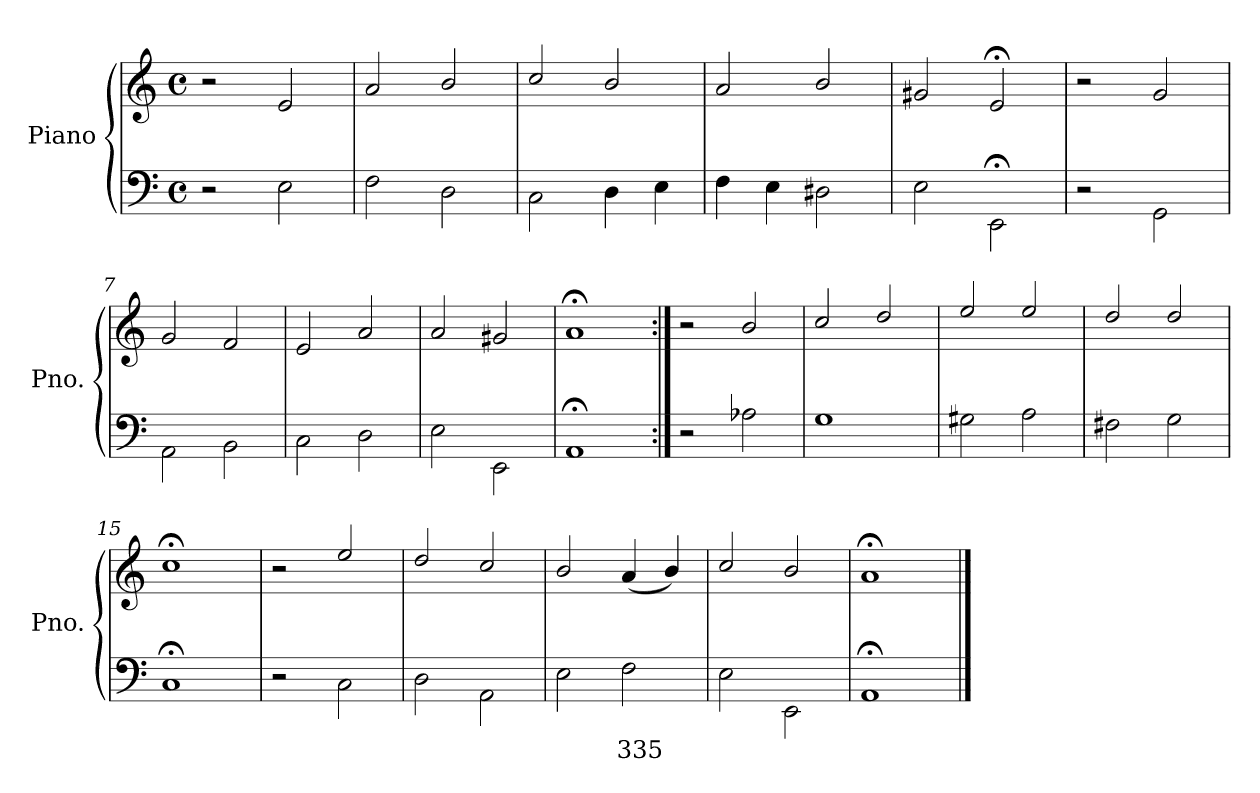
**kern	**text	**kern
*part1	*part1	*part1
*staff2	*staff2	*staff1
*I"Piano	*	*
*I'Pno.	*	*
*clefF4	*	*clefG2
*k[]	*	*k[]
*M4/4	*	*M4/4
*met(c)	*	*met(c)
=1	=1	=1
2r	.	2r
2E\	.	2e/
=2	=2	=2
2F\	.	2a/
2D\	.	2b/
=3	=3	=3
2C\	.	2cc/
4D\	.	2b/
4E\	.	.
=4	=4	=4
4F\	.	2a/
4E\	.	.
2D#X\	.	2b/
=5	=5	=5
2E\	.	2g#X/
2EE;\	.	2e;</
=6	=6	=6
2r	.	2r
2GG\	.	2g/
=7	=7	=7
2AA\	.	2g/
2BB\	.	2f/
=8	=8	=8
2C\	.	2e/
2D\	.	2a/
=9	=9	=9
2E\	.	2a/
2EE\	.	2g#X/
=10	=10	=10
1AA;	.	1a;<
!!LO:LB:g=z
=11:|!	=11:|!	=11:|!
2r	.	2r
2A-X\	.	2b/
=12	=12	=12
1G	.	2cc/
.	.	2dd/
=13	=13	=13
2G#X\	.	2ee/
2A\	.	2ee/
=14	=14	=14
2F#X\	.	2dd/
2G\	.	2dd/
=15	=15	=15
1C;	.	1cc;<
=16	=16	=16
2r	.	2r
2C\	.	2ee/
=17	=17	=17
2D\	.	2dd/
2AA\	.	2cc/
=18	=18	=18
2E\	.	2b/
!	!LO:LY:b	!
2F\	335	(4a/
.	.	4b/)
=19	=19	=19
2E\	.	2cc/
2EE\	.	2b/
=20	=20	=20
1AA;	.	1a;<
==	==	==
*-	*-	*-
